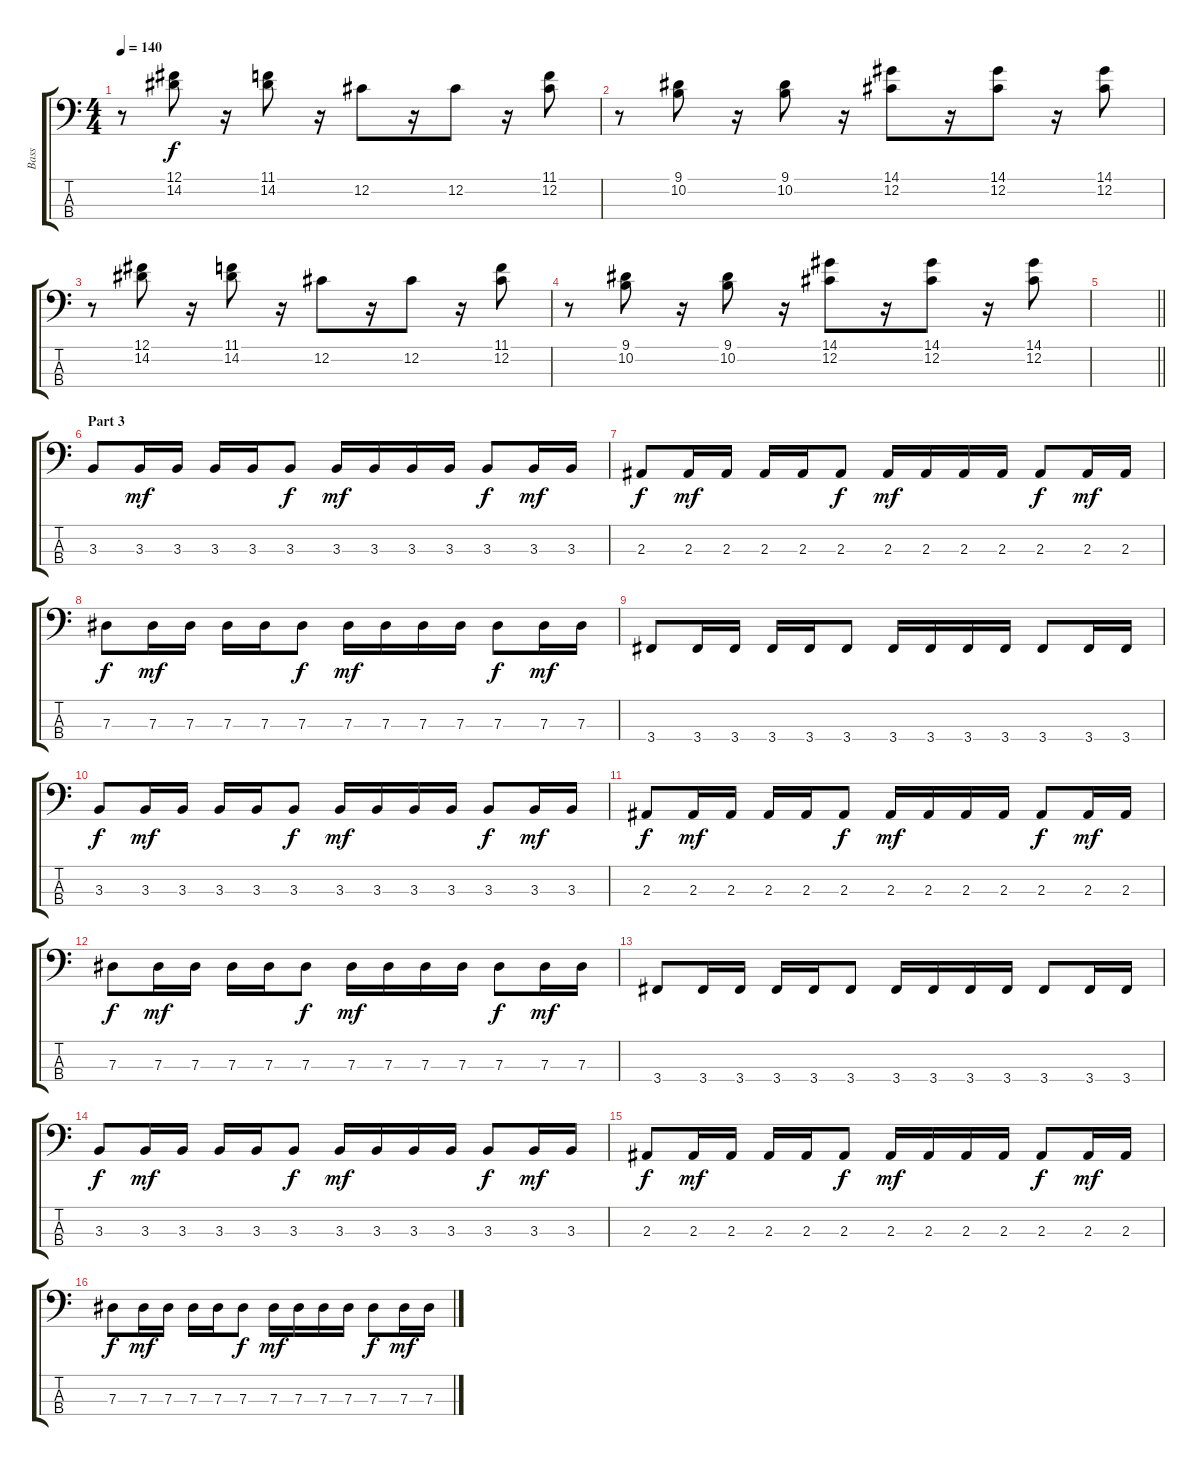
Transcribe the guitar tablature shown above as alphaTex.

\track ("Bass" "Bass") {instrument electricbasspick}
\staff {score tabs}
\tuning (Gb2 Db2 Ab1 Eb1) {hide}
\ts (4 4)
\tempo 140
\clef f4
\ks c
r.8{dy mf} (12.1 14.2).8{dy f} r.16 (11.1 14.2).8 r.16 12.2.8 r.16 12.2.8 r.16 (11.1 12.2).8 |
r.8 (9.1 10.2).8 r.16 (9.1 10.2).8 r.16 (14.1 12.2).8 r.16 (14.1 12.2).8 r.16 (14.1 12.2).8 |
r.8 (12.1 14.2).8 r.16 (11.1 14.2).8 r.16 12.2.8 r.16 12.2.8 r.16 (11.1 12.2).8 |
r.8 (9.1 10.2).8 r.16 (9.1 10.2).8 r.16 (14.1 12.2).8 r.16 (14.1 12.2).8 r.16 (14.1 12.2).8 |
\barLineRight lightlight
|
\section ("" "Part 3")
3.3.8 3.3.16{dy mf} 3.3.16 3.3.16 3.3.16 3.3.8{dy f} 3.3.16{dy mf} 3.3.16 3.3.16 3.3.16 3.3.8{dy f} 3.3.16{dy mf} 3.3.16 |
2.3.8{dy f} 2.3.16{dy mf} 2.3.16 2.3.16 2.3.16 2.3.8{dy f} 2.3.16{dy mf} 2.3.16 2.3.16 2.3.16 2.3.8{dy f} 2.3.16{dy mf} 2.3.16 |
7.3.8{dy f} 7.3.16{dy mf} 7.3.16 7.3.16 7.3.16 7.3.8{dy f} 7.3.16{dy mf} 7.3.16 7.3.16 7.3.16 7.3.8{dy f} 7.3.16{dy mf} 7.3.16 |
3.4.8 3.4.16 3.4.16 3.4.16 3.4.16 3.4.8 3.4.16 3.4.16 3.4.16 3.4.16 3.4.8 3.4.16 3.4.16 |
3.3.8{dy f} 3.3.16{dy mf} 3.3.16 3.3.16 3.3.16 3.3.8{dy f} 3.3.16{dy mf} 3.3.16 3.3.16 3.3.16 3.3.8{dy f} 3.3.16{dy mf} 3.3.16 |
2.3.8{dy f} 2.3.16{dy mf} 2.3.16 2.3.16 2.3.16 2.3.8{dy f} 2.3.16{dy mf} 2.3.16 2.3.16 2.3.16 2.3.8{dy f} 2.3.16{dy mf} 2.3.16 |
7.3.8{dy f} 7.3.16{dy mf} 7.3.16 7.3.16 7.3.16 7.3.8{dy f} 7.3.16{dy mf} 7.3.16 7.3.16 7.3.16 7.3.8{dy f} 7.3.16{dy mf} 7.3.16 |
3.4.8 3.4.16 3.4.16 3.4.16 3.4.16 3.4.8 3.4.16 3.4.16 3.4.16 3.4.16 3.4.8 3.4.16 3.4.16 |
3.3.8{dy f} 3.3.16{dy mf} 3.3.16 3.3.16 3.3.16 3.3.8{dy f} 3.3.16{dy mf} 3.3.16 3.3.16 3.3.16 3.3.8{dy f} 3.3.16{dy mf} 3.3.16 |
2.3.8{dy f} 2.3.16{dy mf} 2.3.16 2.3.16 2.3.16 2.3.8{dy f} 2.3.16{dy mf} 2.3.16 2.3.16 2.3.16 2.3.8{dy f} 2.3.16{dy mf} 2.3.16 |
7.3.8{dy f} 7.3.16{dy mf} 7.3.16 7.3.16 7.3.16 7.3.8{dy f} 7.3.16{dy mf} 7.3.16 7.3.16 7.3.16 7.3.8{dy f} 7.3.16{dy mf} 7.3.16
